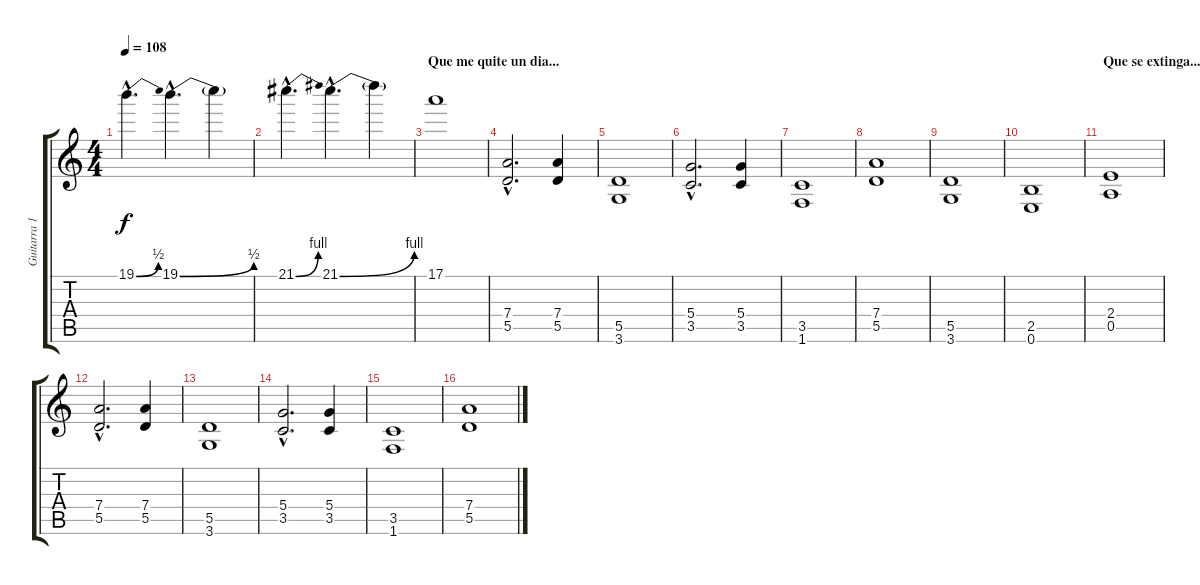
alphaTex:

\track ("Guitarra 1" "Guitarra 1") {instrument acousticguitarnylon}
\staff {score tabs}
\tuning (E4 B3 G3 D3 A2 E2) {hide}
\ts (4 4)
\tempo 108
\clef g2
\ks c
19.1{be (bend 0 0 60 2) hac}.4{d dy f} 19.1{be (bend 0 0 60 2) hac}.4{d} 19.1{t}.4 |
21.1{be (bend 0 0 60 4) hac}.4{d} 21.1{be (bend 0 0 60 4) hac}.4{d} 21.1{t}.4 |
\section ("" "Que me quite un dia...")
17.1.1{instrument distortionguitar} |
(7.4{hac} 5.5{hac}).2{d} (7.4 5.5).4 |
(5.5 3.6).1 |
(5.4{hac} 3.5{hac}).2{d} (5.4 3.5).4 |
(3.5 1.6).1 |
(7.4 5.5).1 |
(5.5 3.6).1 |
(2.5 0.6).1 |
\section ("" "Que se extinga...")
(2.4 0.5).1{instrument distortionguitar} |
(7.4{hac} 5.5{hac}).2{d} (7.4 5.5).4 |
(5.5 3.6).1 |
(5.4{hac} 3.5{hac}).2{d} (5.4 3.5).4 |
(3.5 1.6).1 |
(7.4 5.5).1
